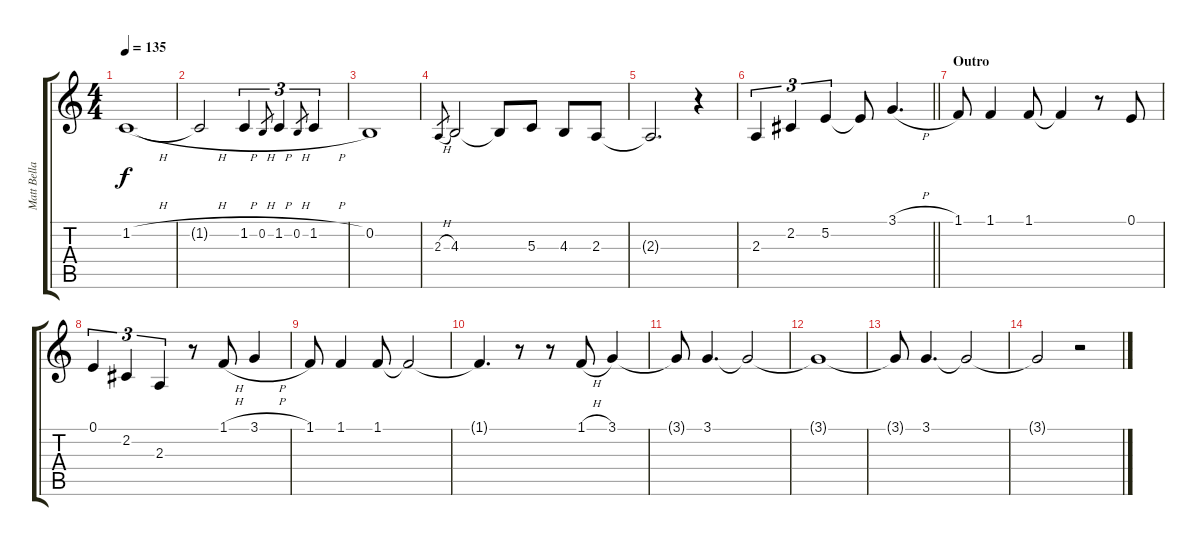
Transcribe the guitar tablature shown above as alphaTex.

\track ("Matt Bellamy (Lead Vocals)" "Matt Bella") {instrument altosax}
\staff {score tabs}
\tuning (E4 B3 G3 D3 A2 E2) {hide}
\ts (4 4)
\tempo 135
\clef g2
\ks c
1.2{h}.1{dy f} |
1.2{h t}.2 1.2{h}.4{tu (3 2)} 0.2{h}.8{gr} 1.2{h}.4{tu (3 2)} 0.2{h}.8{gr} 1.2{h}.4{tu (3 2)} |
0.2.1 |
2.3{h}.8{gr} 4.3.2 4.3{t}.8 5.3.8 4.3.8 2.3.8 |
2.3{t}.2{d} r.4 |
\barLineRight lightlight
2.3.4{tu (3 2)} 2.2.4{tu (3 2)} 5.2.4{tu (3 2)} 5.2{t}.8 3.1{h}.4{d} |
\section ("" "Outro")
1.1.8 1.1.4 1.1.8 1.1{t}.4 r.8 0.1.8 |
0.1.4{tu (3 2)} 2.2.4{tu (3 2)} 2.3.4{tu (3 2)} r.8 1.1{h}.8 3.1{h}.4 |
1.1.8 1.1.4 1.1.8 1.1{t}.2 |
1.1{t}.4{d} r.8 r.8 1.1{h}.8 3.1.4 |
3.1{t}.8 3.1.4{d} 3.1{t}.2 |
3.1{t}.1 |
3.1{t}.8 3.1.4{d} 3.1{t}.2 |
3.1{t}.2 r.2
